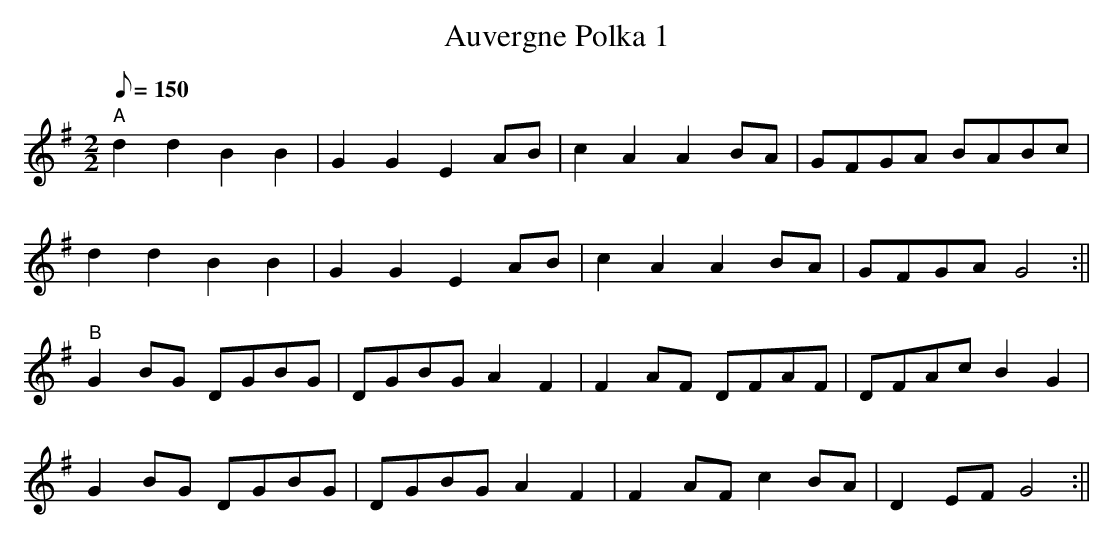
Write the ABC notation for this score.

X:1
T:Auvergne Polka 1
M:2/2
L:1/8
Q:150
K:G
"A" d2 d2 B2 B2 | G2 G2 E2 AB | c2 A2 A2 BA | GFGA BABc |
d2 d2 B2 B2 | G2 G2 E2 AB | c2 A2 A2 BA | GFGA G4 :||
"B" G2 BG DGBG | DGBG A2 F2 | F2 AF DFAF | DFAc B2 G2 |
G2 BG DGBG | DGBG A2 F2 | F2 AF c2 BA | D2 EF G4 :||
